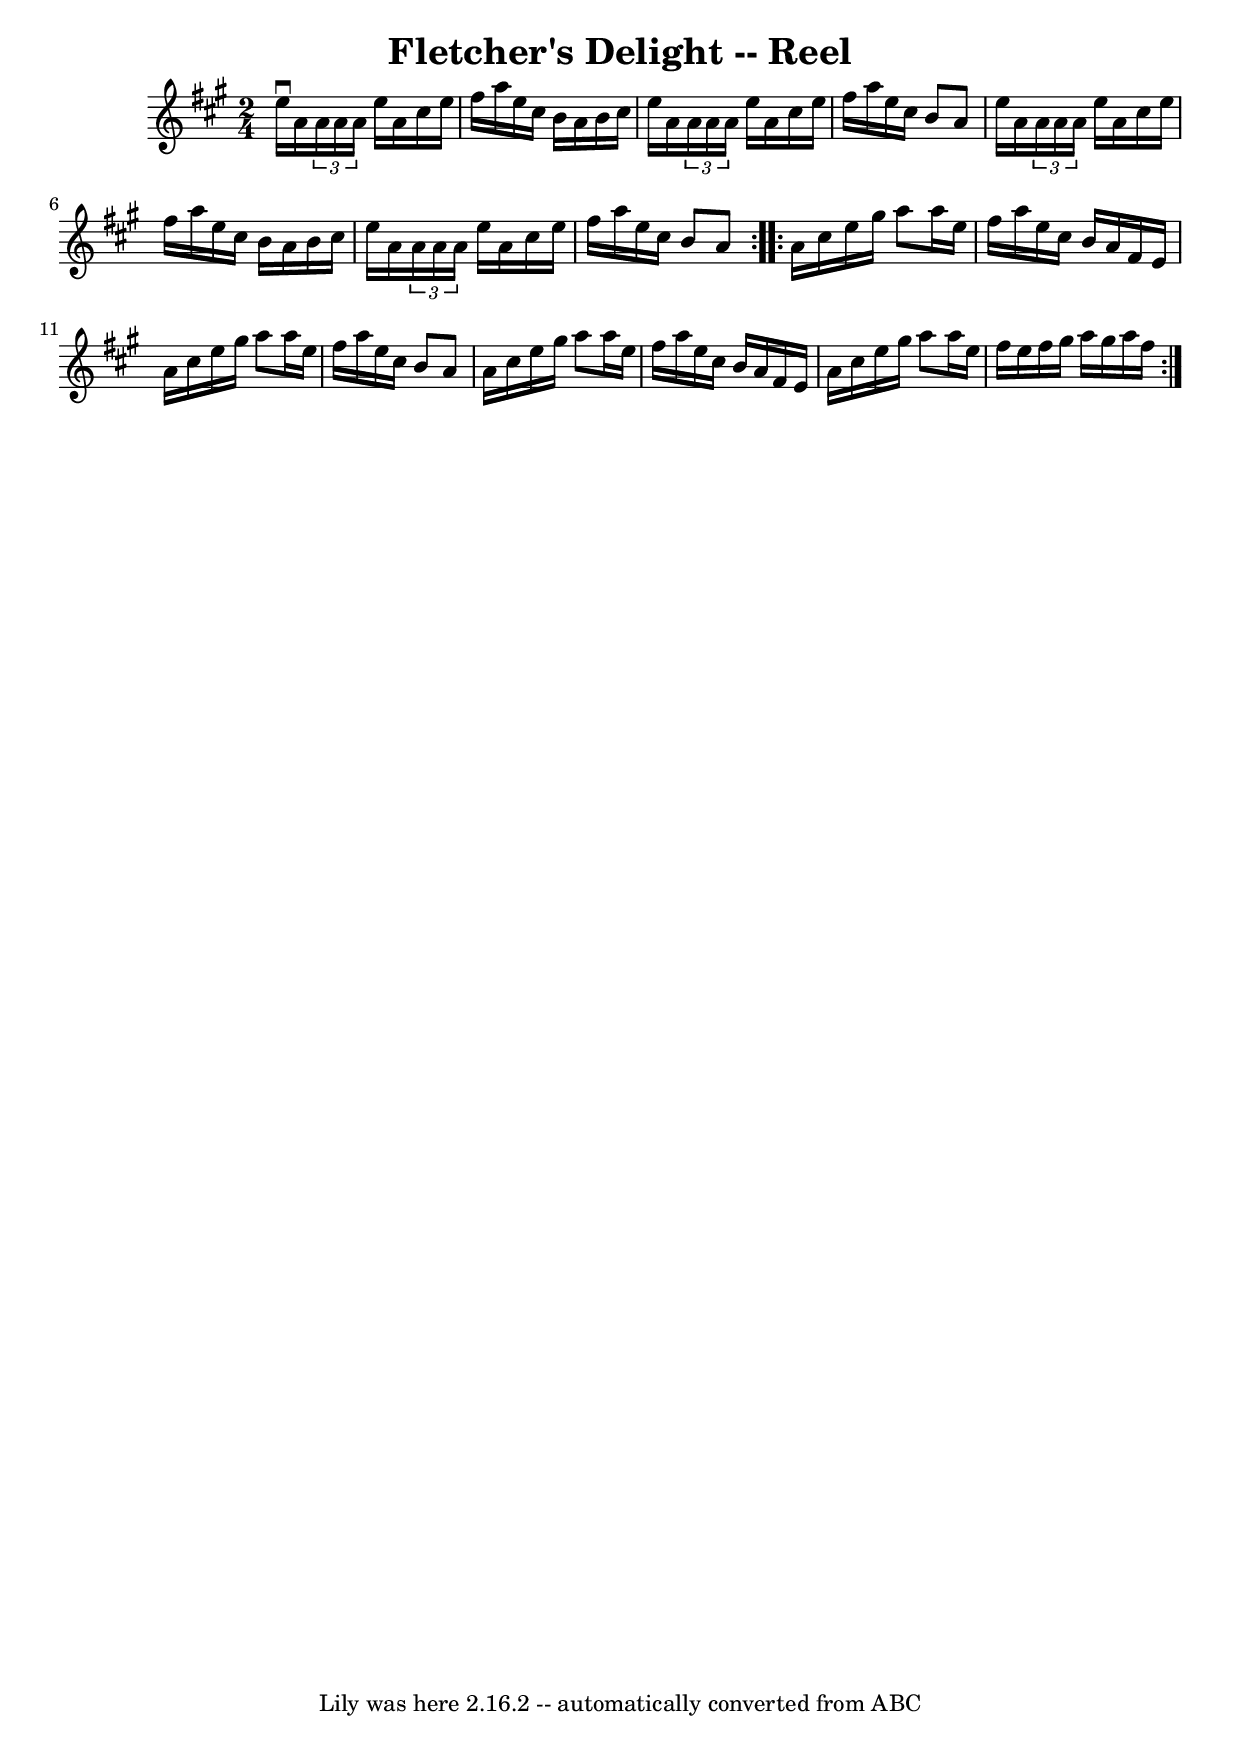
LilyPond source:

\version "2.16.2"
\include "Mammoth.ily"
\header {
  %% book = "Ryan's Mammoth Collection"
  crossRefNumber = "1"
  footnotes = "\\\\371"
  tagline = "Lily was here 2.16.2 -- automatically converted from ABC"
  title = "Fletcher's Delight -- Reel"

}
voicedefault =  {



  \repeat volta 2 {

    \time 2/4 
    \key a \major
    e''16^\downbow a'16  \times 2/3 { a'16 a'16   
				      a'16  
				    } e''16 a'16 cis''16 e''16    |
    fis''16 a''16    
    e''16 cis''16 b'16 a'16 b'16 cis''16    |
    e''16 a'16 
    \times 2/3 { a'16 a'16 a'16  
	       } e''16 a'16 cis''16 e''16     |
    fis''16 a''16 e''16 cis''16 b'8 a'8    |
    
    e''16 a'16  \times 2/3 { a'16 a'16 a'16  
			   } e''16 a'16    
    cis''16 e''16    |
    fis''16 a''16 e''16 cis''16 b'16    
    a'16 b'16 cis''16    |
    e''16 a'16  \times 2/3 { a'16    
			     a'16 a'16  
			   } e''16 a'16 cis''16 e''16    |
    fis''16    
    a''16 e''16 cis''16 b'8 a'8    
  }     
  \repeat volta 2 {
    a'16    
    cis''16 e''16 gis''16 a''8 a''16 e''16    |
    fis''16    
    a''16 e''16 cis''16 b'16 a'16 fis'16 e'16    |
    a'16  
    cis''16 e''16 gis''16 a''8 a''16 e''16    |
    fis''16   
    a''16 e''16 cis''16 b'8 a'8    |
    a'16 cis''16    
    e''16 gis''16 a''8 a''16 e''16    |
    fis''16 a''16    
    e''16 cis''16 b'16 a'16 fis'16 e'16    |
    a'16    
    cis''16 e''16 gis''16 a''8 a''16 e''16    |
    fis''16    
    e''16 fis''16 gis''16 a''16 gis''16 a''16 fis''16      
  }   

}

\score{
  <<

    \context Staff="default"
    {
      \voicedefault 
      
    }

  >>
  \layout {
    
  }
  \midi {
  }

}
